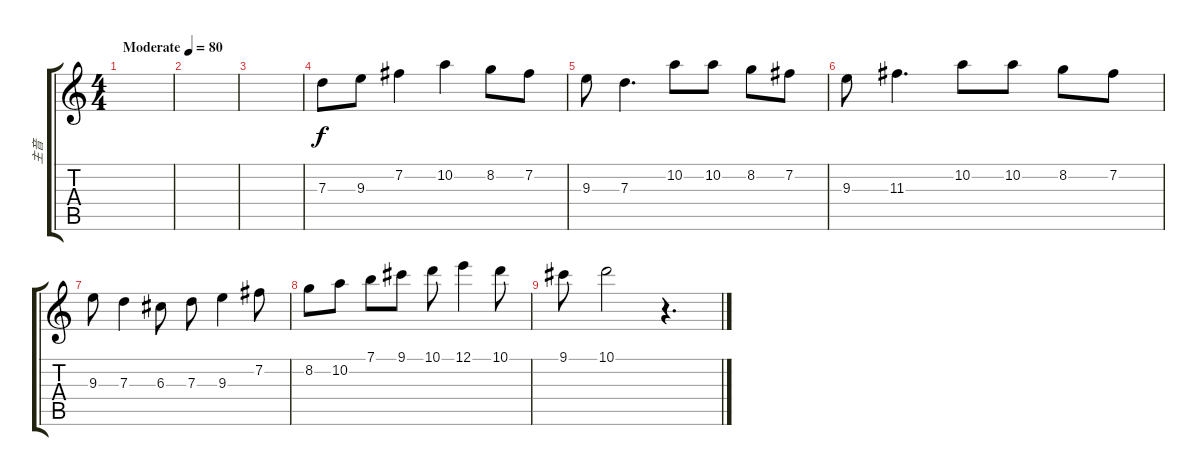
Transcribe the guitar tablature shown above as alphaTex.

\track ("主音" "主音") {instrument overdrivenguitar}
\staff {score tabs}
\tuning (E4 B3 G3 D3 A2 E2) {hide}
\ts (4 4)
\tempo (80 "Moderate")
\clef g2
\ks c
|
|
|
7.3.8{txt " "} 9.3.8 7.2.4 10.2.4 8.2.8 7.2.8 |
9.3.8 7.3.4{d} 10.2.8 10.2.8 8.2.8 7.2.8 |
9.3.8 11.3.4{d} 10.2.8 10.2.8 8.2.8 7.2.8 |
9.3.8 7.3.4 6.3.8 7.3.8 9.3.4 7.2.8 |
8.2.8 10.2.8 7.1.8 9.1.8 10.1.8 12.1.4 10.1.8 |
9.1.8 10.1.2 r.4{d}
